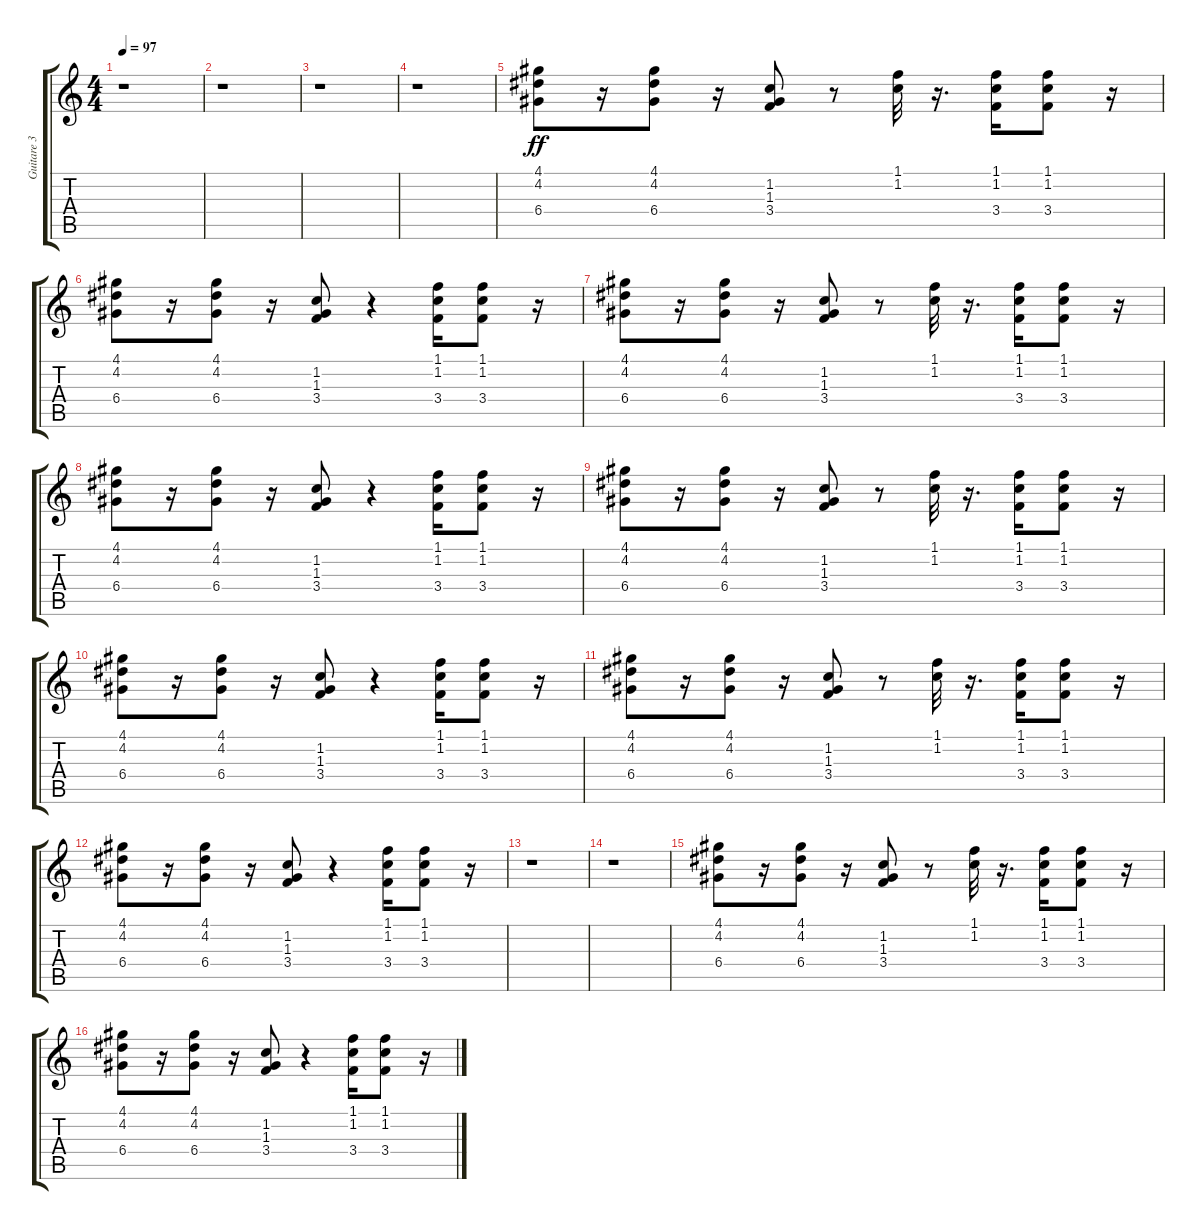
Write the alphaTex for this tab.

\track ("Guitare 3" "Guitare 3") {instrument acousticguitarsteel}
\staff {score tabs}
\tuning (E4 B3 G3 D3 A2 E2) {hide}
\ts (4 4)
\tempo 97
\clef g2
\ks c
r.1{dy ff} |
r.1 |
r.1 |
r.1 |
(4.1 4.2 6.4).8 r.16 (4.1 4.2 6.4).8 r.16 (1.2 1.3 3.4).8 r.8 (1.1 1.2).32 r.16{d} (1.1 1.2 3.4).16 (1.1 1.2 3.4).8 r.16 |
(4.1 4.2 6.4).8 r.16 (4.1 4.2 6.4).8 r.16 (1.2 1.3 3.4).8 r.4 (1.1 1.2 3.4).16 (1.1 1.2 3.4).8 r.16 |
(4.1 4.2 6.4).8 r.16 (4.1 4.2 6.4).8 r.16 (1.2 1.3 3.4).8 r.8 (1.1 1.2).32 r.16{d} (1.1 1.2 3.4).16 (1.1 1.2 3.4).8 r.16 |
(4.1 4.2 6.4).8 r.16 (4.1 4.2 6.4).8 r.16 (1.2 1.3 3.4).8 r.4 (1.1 1.2 3.4).16 (1.1 1.2 3.4).8 r.16 |
(4.1 4.2 6.4).8 r.16 (4.1 4.2 6.4).8 r.16 (1.2 1.3 3.4).8 r.8 (1.1 1.2).32 r.16{d} (1.1 1.2 3.4).16 (1.1 1.2 3.4).8 r.16 |
(4.1 4.2 6.4).8 r.16 (4.1 4.2 6.4).8 r.16 (1.2 1.3 3.4).8 r.4 (1.1 1.2 3.4).16 (1.1 1.2 3.4).8 r.16 |
(4.1 4.2 6.4).8 r.16 (4.1 4.2 6.4).8 r.16 (1.2 1.3 3.4).8 r.8 (1.1 1.2).32 r.16{d} (1.1 1.2 3.4).16 (1.1 1.2 3.4).8 r.16 |
(4.1 4.2 6.4).8 r.16 (4.1 4.2 6.4).8 r.16 (1.2 1.3 3.4).8 r.4 (1.1 1.2 3.4).16 (1.1 1.2 3.4).8 r.16 |
r.1 |
r.1 |
(4.1 4.2 6.4).8 r.16 (4.1 4.2 6.4).8 r.16 (1.2 1.3 3.4).8 r.8 (1.1 1.2).32 r.16{d} (1.1 1.2 3.4).16 (1.1 1.2 3.4).8 r.16 |
(4.1 4.2 6.4).8 r.16 (4.1 4.2 6.4).8 r.16 (1.2 1.3 3.4).8 r.4 (1.1 1.2 3.4).16 (1.1 1.2 3.4).8 r.16
